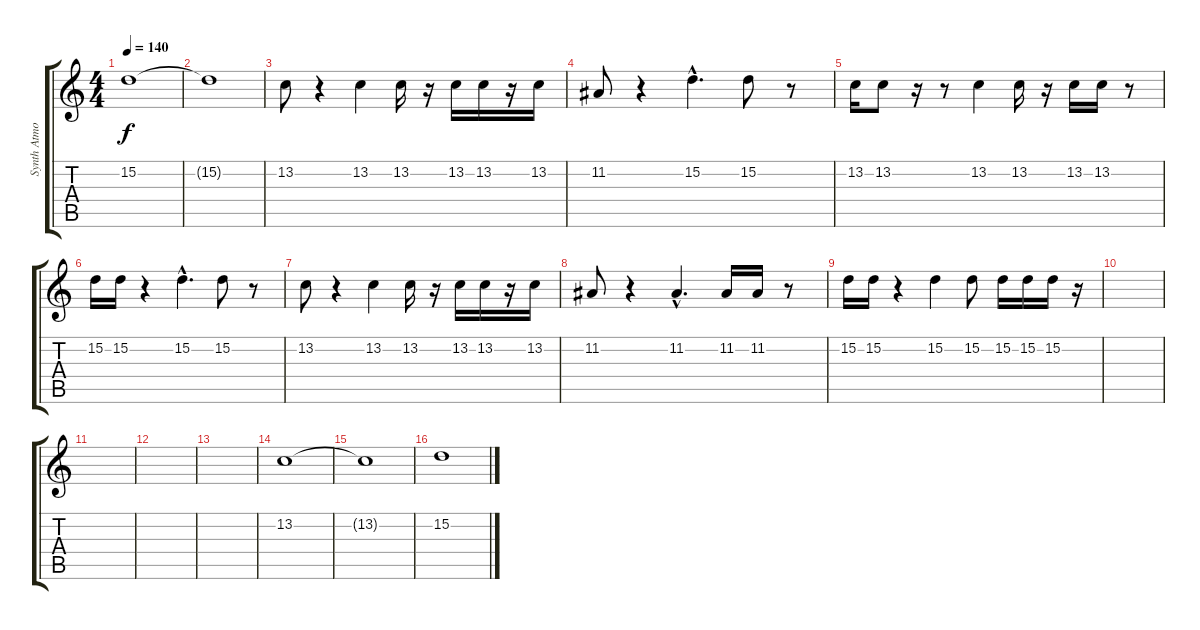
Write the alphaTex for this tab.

\track ("Synth Atmosphere" "Synth Atmo") {instrument synthbrass1}
\staff {score tabs}
\tuning (E4 B3 G3 D3 A2 E2) {hide}
\ts (4 4)
\tempo 140
\clef g2
\ks c
15.2.1{dy f volume 13} |
15.2{t}.1{volume 10} |
13.2.8{volume 13} r.4 13.2.4 13.2.16 r.16 13.2.16 13.2.16 r.16 13.2.16 |
11.2.8 r.4 15.2{hac}.4{d} 15.2.8 r.8 |
13.2.16 13.2.8 r.16 r.8 13.2.4 13.2.16 r.16 13.2.16 13.2.16 r.8 |
15.2.16 15.2.16 r.4 15.2{hac}.4{d} 15.2.8 r.8 |
13.2.8 r.4 13.2.4 13.2.16 r.16 13.2.16 13.2.16 r.16 13.2.16 |
11.2.8 r.4 11.2{hac}.4{d} 11.2.16 11.2.16 r.8 |
15.2.16 15.2.16 r.4 15.2.4 15.2.8 15.2.16 15.2.16 15.2.16 r.16 |
|
|
|
|
13.2.1 |
13.2{t}.1{volume 12} |
15.2.1{volume 11}
